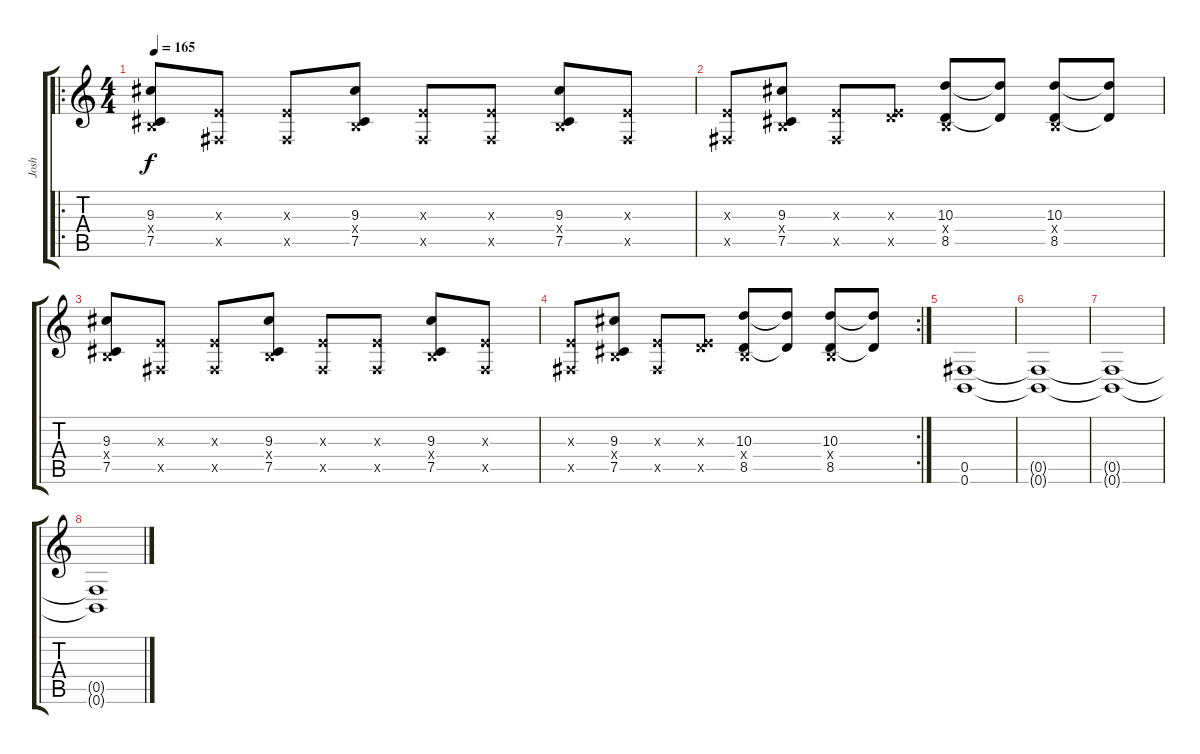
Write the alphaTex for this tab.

\track ("Josh" "Josh") {instrument overdrivenguitar}
\staff {score tabs}
\tuning (Db4 Ab3 E3 B2 Gb2 B1) {hide}
\ro
\ts (4 4)
\tempo 165
\clef g2
\ks c
(9.3 0.4{x} 7.5).8{dy f} (0.3{x} 0.5{x}).8 (0.3{x} 0.5{x}).8 (9.3 0.4{x} 7.5).8 (0.3{x} 0.5{x}).8 (0.3{x} 0.5{x}).8 (9.3 0.4{x} 7.5).8 (0.3{x} 0.5{x}).8 |
(0.3{x} 0.5{x}).8 (9.3 0.4{x} 7.5).8 (0.3{x} 0.5{x}).8 (0.3{x} 8.5{x}).8 (10.3 0.4{x} 8.5).8 (10.3{t} 8.5{t}).8 (10.3 0.4{x} 8.5).8 (10.3{t} 8.5{t}).8 |
(9.3 0.4{x} 7.5).8 (0.3{x} 0.5{x}).8 (0.3{x} 0.5{x}).8 (9.3 0.4{x} 7.5).8 (0.3{x} 0.5{x}).8 (0.3{x} 0.5{x}).8 (9.3 0.4{x} 7.5).8 (0.3{x} 0.5{x}).8 |
\rc 2
(0.3{x} 0.5{x}).8 (9.3 0.4{x} 7.5).8 (0.3{x} 0.5{x}).8 (0.3{x} 8.5{x}).8 (10.3 0.4{x} 8.5).8 (10.3{t} 8.5{t}).8 (10.3 0.4{x} 8.5).8 (10.3{t} 8.5{t}).8 |
(0.5 0.6).1 |
(0.5{t} 0.6{t}).1 |
(0.5{t} 0.6{t}).1 |
(0.5{t} 0.6{t}).1
